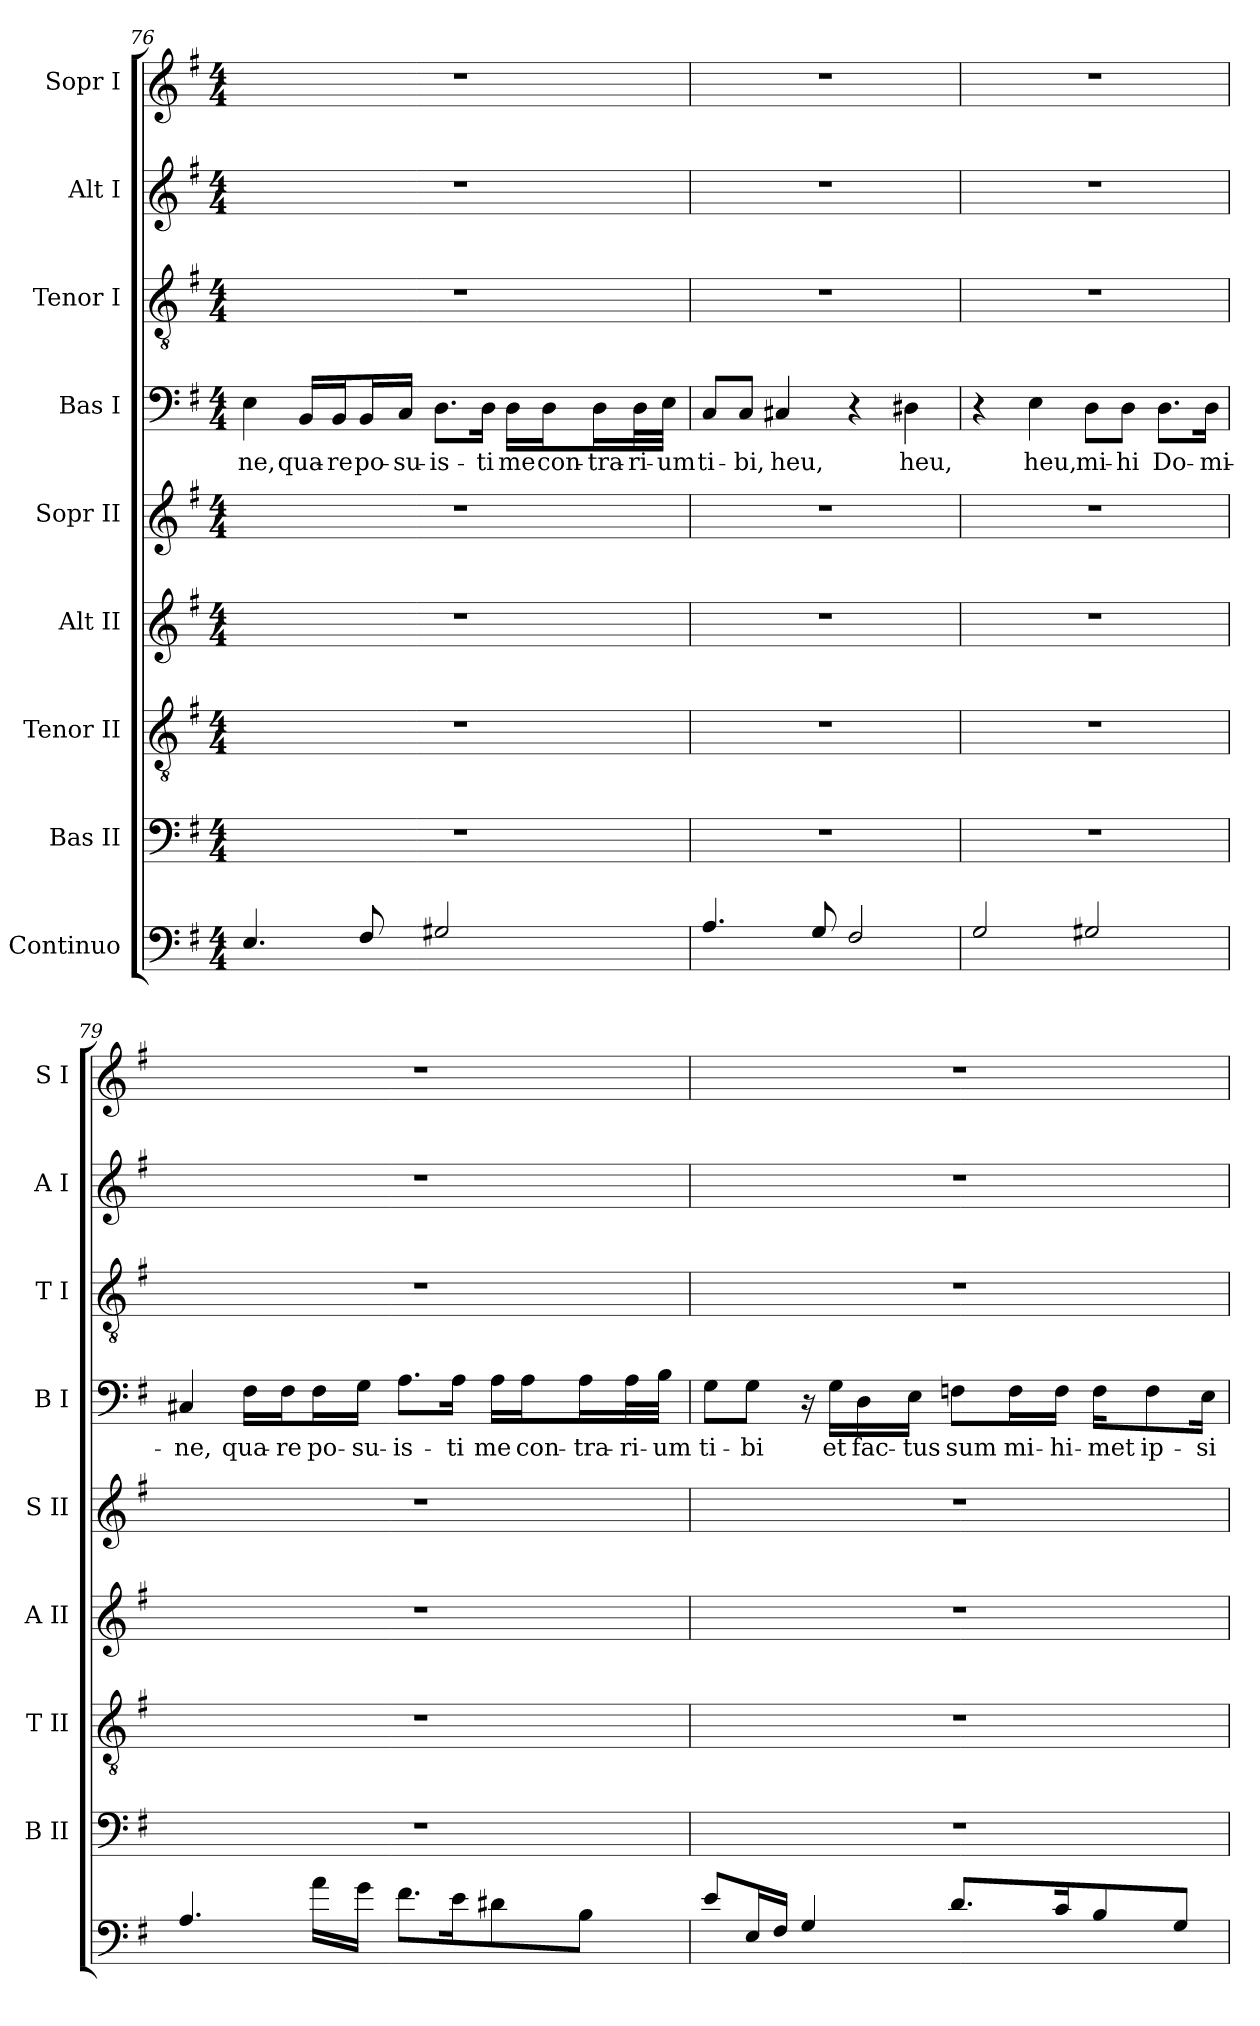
**kern	**kern	**kern	**kern	**kern	**kern	**text	**kern	**kern	**kern
*part9	*part8	*part7	*part6	*part5	*part4	*part4	*part3	*part2	*part1
*staff9	*staff8	*staff7	*staff6	*staff5	*staff4	*staff4	*staff3	*staff2	*staff1
*I"Continuo	*I"Bas II	*I"Tenor II	*I"Alt II	*I"Sopr II	*I"Bas I	*	*I"Tenor I	*I"Alt I	*I"Sopr I
*	*I'B II	*I'T II	*I'A II	*I'S II	*I'B I	*	*I'T I	*I'A I	*I'S I
*clefF4	*clefF4	*clefGv2	*clefG2	*clefG2	*clefF4	*	*clefGv2	*clefG2	*clefG2
*ITrd7c12	*	*	*	*	*	*	*	*	*
*k[f#]	*k[f#]	*k[f#]	*k[f#]	*k[f#]	*k[f#]	*	*k[f#]	*k[f#]	*k[f#]
*G:	*G:	*G:	*G:	*G:	*G:	*	*G:	*G:	*G:
*M4/4	*M4/4	*M4/4	*M4/4	*M4/4	*M4/4	*	*M4/4	*M4/4	*M4/4
=76	=76	=76	=76	=76	=76	=76	=76	=76	=76
!	!	!	!	!	!	!LO:LY:b	!	!	!
4.EE/	1r	1r	1r	1r	4E\	-ne,	1r	1r	1r
!	!	!	!	!	!	!LO:LY:b	!	!	!
.	.	.	.	.	16BB/LL	qua-	.	.	.
!	!	!	!	!	!	!LO:LY:b	!	!	!
.	.	.	.	.	16BB/J	-re	.	.	.
!	!	!	!	!	!	!LO:LY:b	!	!	!
8FF#/	.	.	.	.	16BB/L	po-	.	.	.
!	!	!	!	!	!	!LO:LY:b	!	!	!
.	.	.	.	.	16C/JJ	-su-	.	.	.
!	!	!	!	!	!	!LO:LY:b	!	!	!
2GG#X/	.	.	.	.	8.D\L	-is-	.	.	.
!	!	!	!	!	!	!LO:LY:b	!	!	!
.	.	.	.	.	16D\Jk	-ti	.	.	.
!	!	!	!	!	!	!LO:LY:b	!	!	!
.	.	.	.	.	16D\LL	me	.	.	.
!	!	!	!	!	!	!LO:LY:b	!	!	!
.	.	.	.	.	16D\J	con-	.	.	.
!	!	!	!	!	!	!LO:LY:b	!	!	!
.	.	.	.	.	16D\L	-tra-	.	.	.
!	!	!	!	!	!	!LO:LY:b	!	!	!
.	.	.	.	.	32D\L	-ri-	.	.	.
!	!	!	!	!	!	!LO:LY:b	!	!	!
.	.	.	.	.	32E\JJJ	-um	.	.	.
=77	=77	=77	=77	=77	=77	=77	=77	=77	=77
!	!	!	!	!	!	!LO:LY:b	!	!	!
4.AA/	1r	1r	1r	1r	8C/L	ti-	1r	1r	1r
!	!	!	!	!	!	!LO:LY:b	!	!	!
.	.	.	.	.	8C/J	-bi,	.	.	.
!	!	!	!	!	!	!LO:LY:b	!	!	!
.	.	.	.	.	4C#X/	heu,	.	.	.
8GG/	.	.	.	.	.	.	.	.	.
2FF#/	.	.	.	.	4r	.	.	.	.
!	!	!	!	!	!	!LO:LY:b	!	!	!
.	.	.	.	.	4D#X\	heu,	.	.	.
!!LO:LB:g=z
=78	=78	=78	=78	=78	=78	=78	=78	=78	=78
2GG/	1r	1r	1r	1r	4r	.	1r	1r	1r
!	!	!	!	!	!	!LO:LY:b	!	!	!
.	.	.	.	.	4E\	heu,	.	.	.
!	!	!	!	!	!	!LO:LY:b	!	!	!
2GG#X/	.	.	.	.	8D\L	mi-	.	.	.
!	!	!	!	!	!	!LO:LY:b	!	!	!
.	.	.	.	.	8D\J	-hi	.	.	.
!	!	!	!	!	!	!LO:LY:b	!	!	!
.	.	.	.	.	8.D\L	Do-	.	.	.
!	!	!	!	!	!	!LO:LY:b	!	!	!
.	.	.	.	.	16D\Jk	-mi-	.	.	.
=79	=79	=79	=79	=79	=79	=79	=79	=79	=79
!	!	!	!	!	!	!LO:LY:b	!	!	!
4.AA/	1r	1r	1r	1r	4C#X/	-ne,	1r	1r	1r
!	!	!	!	!	!	!LO:LY:b	!	!	!
.	.	.	.	.	16F#\LL	qua-	.	.	.
!	!	!	!	!	!	!LO:LY:b	!	!	!
.	.	.	.	.	16F#\J	-re	.	.	.
!	!	!	!	!	!	!LO:LY:b	!	!	!
16A\LL	.	.	.	.	16F#\L	po-	.	.	.
!	!	!	!	!	!	!LO:LY:b	!	!	!
16G\JJ	.	.	.	.	16G\JJ	-su-	.	.	.
!	!	!	!	!	!	!LO:LY:b	!	!	!
8.F#\L	.	.	.	.	8.A\L	-is-	.	.	.
!	!	!	!	!	!	!LO:LY:b	!	!	!
16E\k	.	.	.	.	16A\Jk	-ti	.	.	.
!	!	!	!	!	!	!LO:LY:b	!	!	!
8D#X\	.	.	.	.	16A\LL	me	.	.	.
!	!	!	!	!	!	!LO:LY:b	!	!	!
.	.	.	.	.	16A\J	con-	.	.	.
!	!	!	!	!	!	!LO:LY:b	!	!	!
8BB\J	.	.	.	.	16A\L	-tra-	.	.	.
!	!	!	!	!	!	!LO:LY:b	!	!	!
.	.	.	.	.	32A\L	-ri-	.	.	.
!	!	!	!	!	!	!LO:LY:b	!	!	!
.	.	.	.	.	32B\JJJ	-um	.	.	.
=80	=80	=80	=80	=80	=80	=80	=80	=80	=80
!	!	!	!	!	!	!LO:LY:b	!	!	!
8E/L	1r	1r	1r	1r	8G\L	ti-	1r	1r	1r
!	!	!	!	!	!	!LO:LY:b	!	!	!
16EE/L	.	.	.	.	8G\J	-bi	.	.	.
16FF#/JJ	.	.	.	.	.	.	.	.	.
4GG/	.	.	.	.	16r	.	.	.	.
!	!	!	!	!	!	!LO:LY:b	!	!	!
.	.	.	.	.	16G\LL	et	.	.	.
!	!	!	!	!	!	!LO:LY:b	!	!	!
.	.	.	.	.	16D\	fac-	.	.	.
!	!	!	!	!	!	!LO:LY:b	!	!	!
.	.	.	.	.	16E\JJ	-tus	.	.	.
!	!	!	!	!	!	!LO:LY:b	!	!	!
8.D/L	.	.	.	.	8Fn\L	sum	.	.	.
!	!	!	!	!	!	!LO:LY:b	!	!	!
.	.	.	.	.	16F\L	mi-	.	.	.
!	!	!	!	!	!	!LO:LY:b	!	!	!
16C/k	.	.	.	.	16F\JJ	-hi-	.	.	.
!	!	!	!	!	!	!LO:LY:b	!	!	!
8BB/	.	.	.	.	16F\KL	-met	.	.	.
!	!	!	!	!	!	!LO:LY:b	!	!	!
.	.	.	.	.	8F\	ip-	.	.	.
8GG/J	.	.	.	.	.	.	.	.	.
!	!	!	!	!	!	!LO:LY:b	!	!	!
.	.	.	.	.	16E\Jk	-si	.	.	.
=	=	=	=	=	=	=	=	=	=
*-	*-	*-	*-	*-	*-	*-	*-	*-	*-
